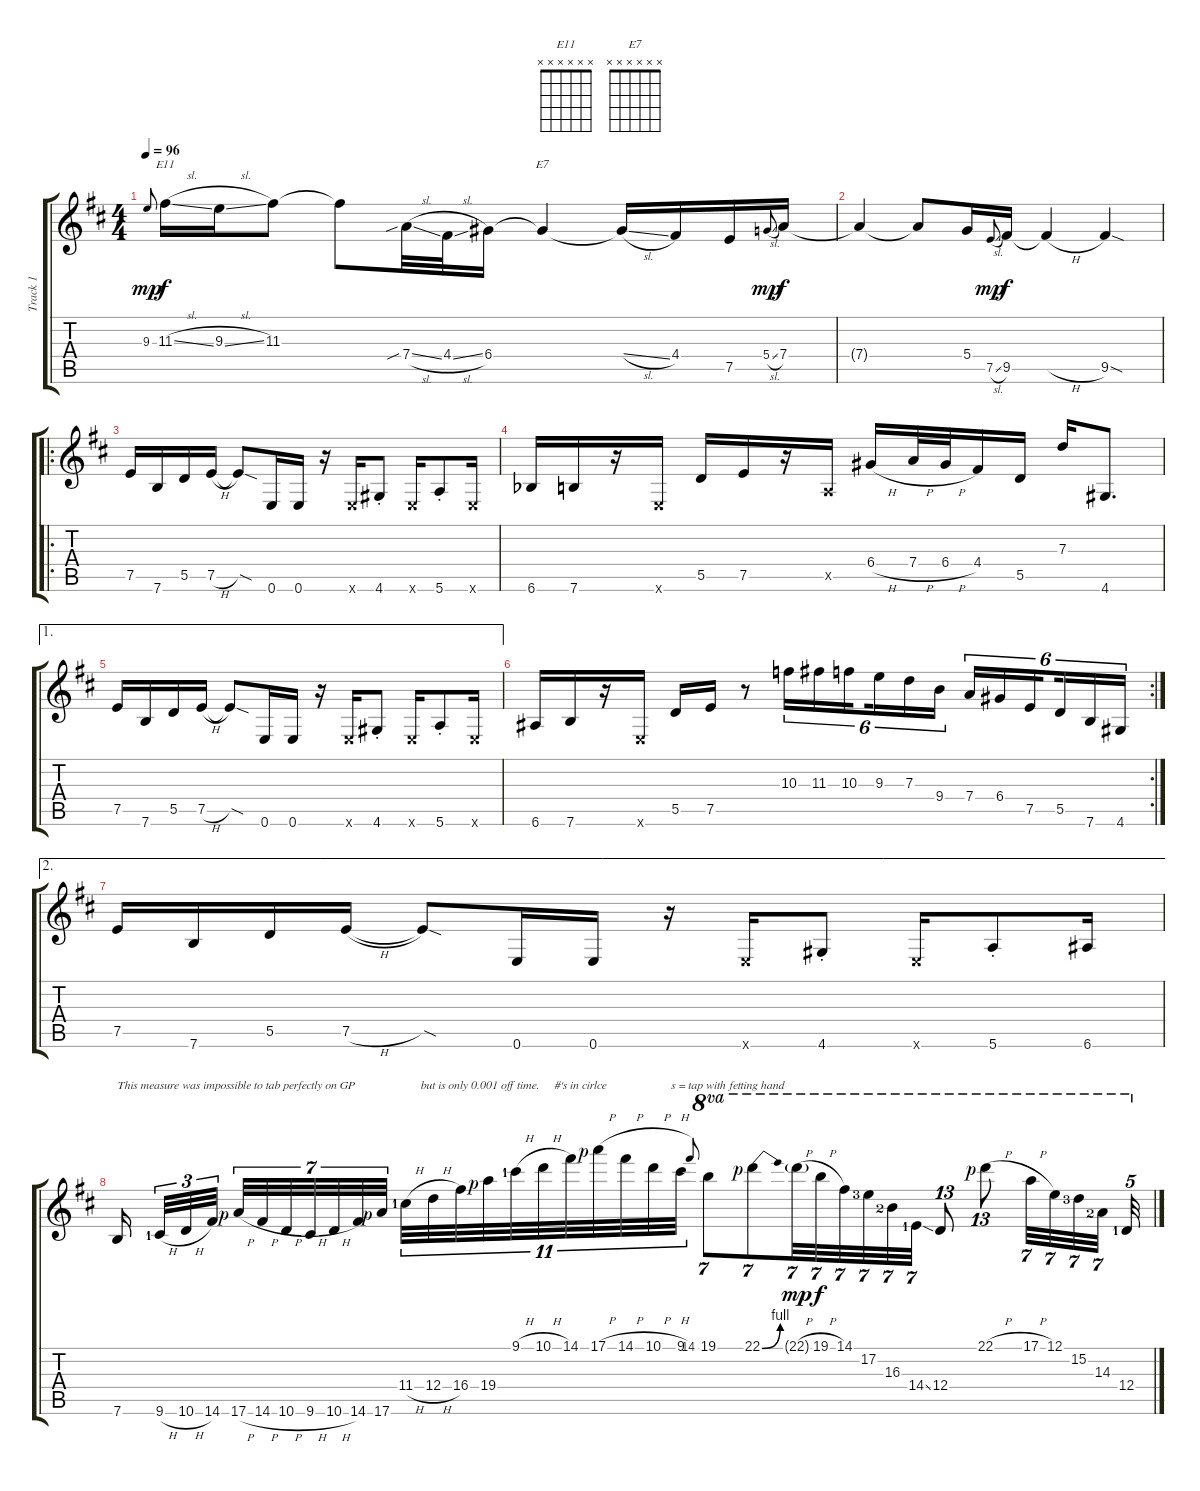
\track ("Track 1" "Track 1") {instrument electricguitarjazz}
\staff {score tabs}
\tuning (E4 B3 G3 D3 A2 E2) {hide}
\chord ("E11" x x x x x x)
\chord ("E7" x x x x x x)
\ts (4 4)
\tempo 96
\clef g2
\ks d
9.3.8{gr onbeat dy mp} 11.3{sl}.16{ch "E11" dy f} 9.3{sl}.16 11.3.8 11.3{t}.8 7.4{sib sl}.32 4.4{sl}.32 6.4.16 6.4{t}.4{ch "E7"} 6.4{sl t}.16 4.4.16 7.5.16 5.4{sl}.8{gr onbeat dy mp} 7.4.16{dy f} |
7.4{t}.4 7.4{t}.8 5.4.16 7.5{sl}.8{gr onbeat dy mp} 9.5.16{dy f} 9.5{h t}.4 9.5{sod}.4 |
\ro
7.5.16 7.6.16 5.5.16 7.5{h}.16 7.5{sod t}.8 0.6.16 0.6.16 r.16 0.6{x}.16 4.6{st}.8 0.6{x}.16 5.6{st}.8 0.6{x}.16 |
6.6{acc b}.16 7.6.16 r.16 0.6{x}.16 5.5.16 7.5.16 r.16 0.5{x}.16 6.4{h}.16 7.4{h}.32 6.4{h}.32 4.4.16 5.5.16 7.3.16 4.6.8{d} |
\ae 1
7.5.16 7.6.16 5.5.16 7.5{h}.16 7.5{sod t}.8 0.6.16 0.6.16 r.16 0.6{x}.16 4.6{st}.8 0.6{x}.16 5.6{st}.8 0.6{x}.16 |
\rc 2
6.6.16 7.6.16 r.16 0.6{x}.16 5.5.16 7.5.16 r.8 10.3.16{tu (6 4)} 11.3.16{tu (6 4)} 10.3.16{tu (6 4) beam splitsecondary} 9.3.16{tu (6 4)} 7.3.16{tu (6 4)} 9.4.16{tu (6 4)} 7.4.16{tu (6 4)} 6.4.16{tu (6 4)} 7.5.16{tu (6 4) beam splitsecondary} 5.5.16{tu (6 4)} 7.6.16{tu (6 4)} 4.6.16{tu (6 4)} |
\ae 2
7.5.16 7.6.16 5.5.16 7.5{h}.16 7.5{sod t}.8 0.6.16 0.6.16 r.16 0.6{x}.16 4.6{st}.8 0.6{x}.16 5.6{st}.8 6.6.16 |
7.6.16{txt "This measure was impossible to tab perfectly on GP" beam splitsecondary} 9.6{h lf 2}.32{tu (3 2)} 10.6{h}.32{tu (3 2)} 14.6.32{tu (3 2) beam splitsecondary} 17.6{h rf 1}.32{tu (7 4)} 14.6{h}.32{tu (7 4)} 10.6{h}.32{tu (7 4)} 9.6{h}.32{tu (7 4)} 10.6{h}.32{tu (7 4)} 14.6.32{tu (7 4)} 17.6{rf 1}.32{tu (7 4)} 11.4{h lf 2}.32{tu (11 8) txt "     but is only 0.001 off time.     #'s in cirlce"} 12.4{h}.32{tu (11 8)} 16.4.32{tu (11 8)} 19.4{rf 1}.32{tu (11 8)} 9.1{h lf 2}.32{tu (11 8)} 10.1{h}.32{tu (11 8)} 14.1.32{tu (11 8)} 17.1{h rf 1}.32{tu (11 8)} 14.1{h}.32{tu (11 8)} 10.1{h}.32{tu (11 8) txt "      s = tap with fetting hand"} 9.1{h}.32{tu (11 8)} 14.1.8{gr onbeat} 19.1.8{tu (7 4) ot 8va} 22.1{be (bend 0 0 60 4) rf 1}.8{tu (7 4) ot 8va} 22.1{h g}.32{tu (7 4) ot 8va dy mp} 19.1{h}.32{tu (7 4) ot 8va dy f} 14.1.32{tu (7 4) ot 8va} 17.2{lf 4}.32{tu (7 4) ot 8va} 16.3{lf 3}.32{tu (7 4) ot 8va} 14.4{ss lf 2}.32{tu (7 4) ot 8va} 12.4.8{tu (13 8) ot 8va} 22.1{h rf 1}.8{tu (13 8) ot 8va} 17.1{h}.32{tu (7 4) ot 8va} 12.1.32{tu (7 4) ot 8va} 15.2{lf 4}.32{tu (7 4) ot 8va} 14.3{lf 3}.32{tu (7 4) ot 8va} 12.4{ss lf 2}.32{tu (5 4) ot 8va}
